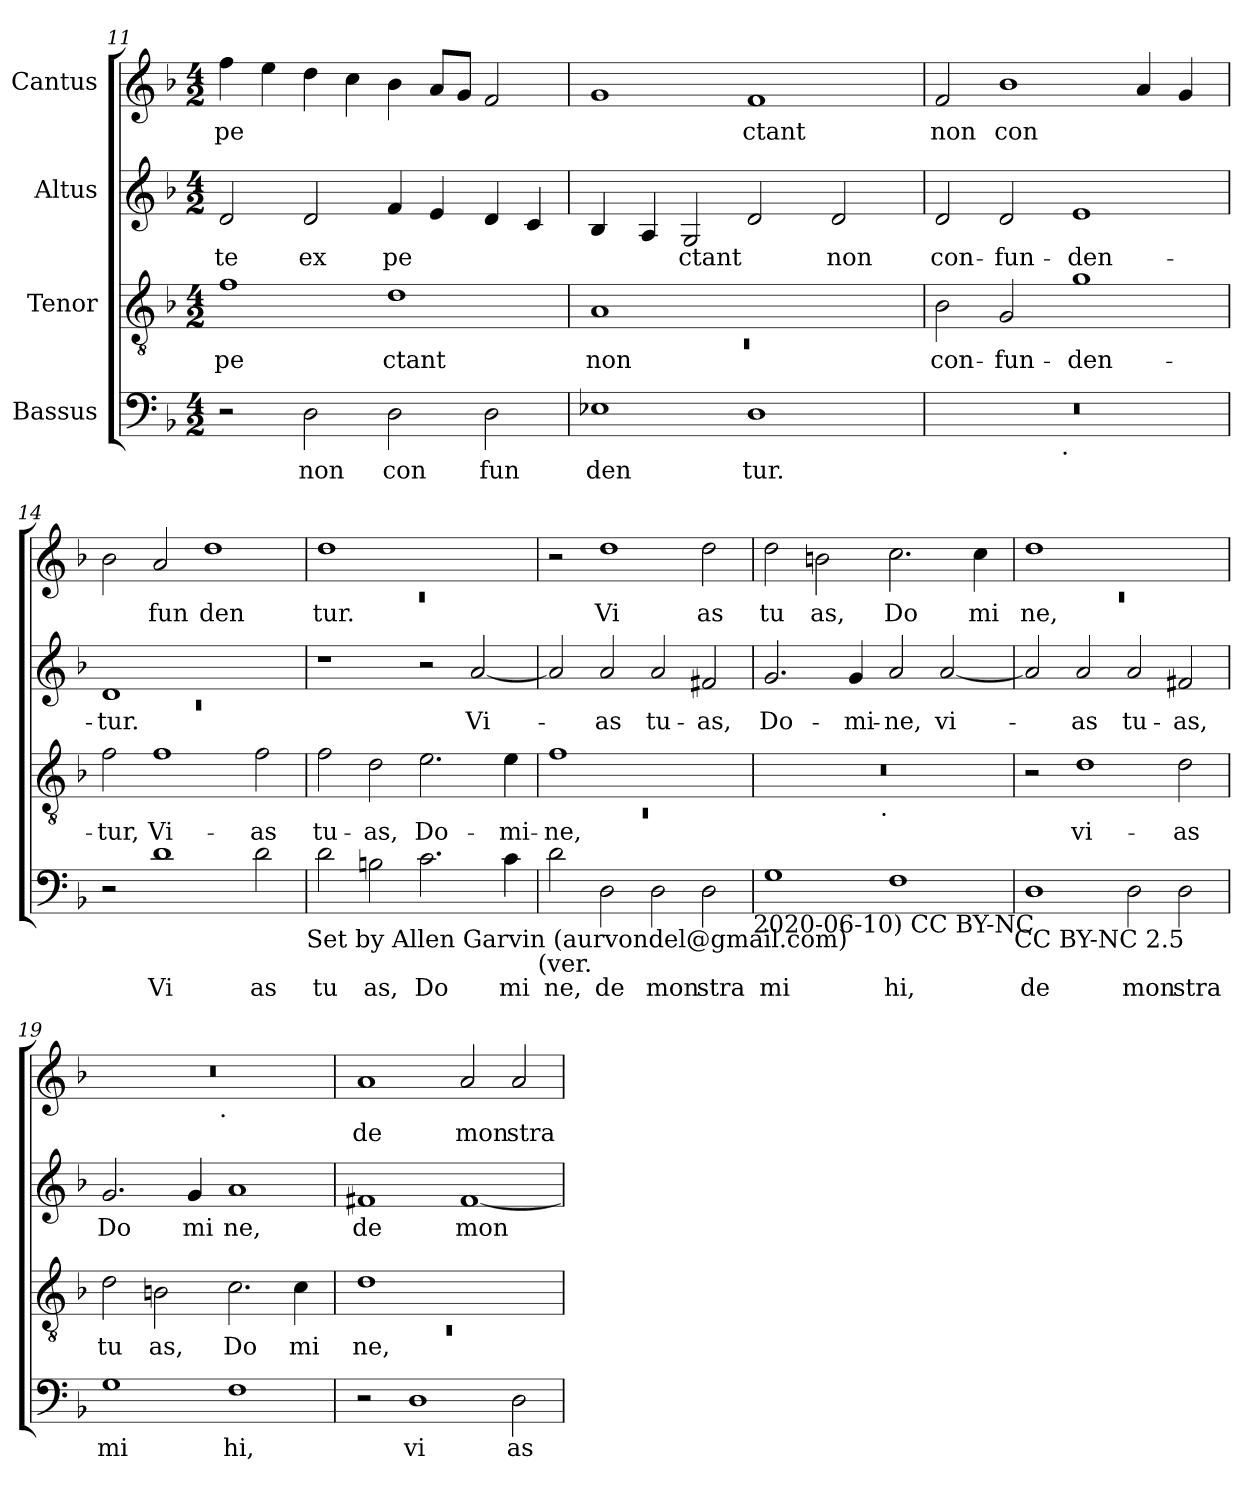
**kern	**text	**kern	**text	**kern	**text	**kern	**text
*part4	*part4	*part3	*part3	*part2	*part2	*part1	*part1
*staff4	*staff4	*staff3	*staff3	*staff2	*staff2	*staff1	*staff1
*I"Bassus	*	*I"Tenor	*	*I"Altus	*	*I"Cantus	*
*clefF4	*	*clefGv2	*	*clefG2	*	*clefG2	*
*k[b-]	*	*k[b-]	*	*k[b-]	*	*k[b-]	*
*F:	*	*F:	*	*F:	*	*F:	*
*M4/2	*	*M4/2	*	*M4/2	*	*M4/2	*
=11	=11	=11	=11	=11	=11	=11	=11
!	!	!	!LO:LY:b	!	!LO:LY:b	!	!LO:LY:b
2r	.	1f	pe	2d/	te	4ff\	pe
.	.	.	.	.	.	4ee\	.
!	!LO:LY:b	!	!	!	!LO:LY:b	!	!
2D\	non	.	.	2d/	ex	4dd\	.
.	.	.	.	.	.	4cc\	.
!	!LO:LY:b	!	!LO:LY:b	!	!LO:LY:b	!	!
2D\	con	1d	ctant	4f/	pe	4b-\	.
.	.	.	.	4e/	.	8a/L	.
.	.	.	.	.	.	8g/J	.
!	!LO:LY:b	!	!	!	!	!	!
2D\	fun	.	.	4d/	.	2f/	.
.	.	.	.	4c/	.	.	.
!!LO:LB:g=z
=12	=12	=12	=12	=12	=12	=12	=12
*	*	*^	*	*	*	*	*
!	!LO:LY:b	!	!LO:N:vis=1	!LO:LY:b	!	!	!	!
*	*	*	*^	*	*	*	*	*
1E-X	den	8..ryy	0rC	1A	non	4B-/	.	1g	.
.	.	1ryy	.	.	.	.	.	.	.
.	.	.	.	.	.	4A/	.	.	.
!	!	!	!	!	!	!	!LO:LY:b	!	!
.	.	.	.	.	.	2G/	ctant	.	.
!	!LO:LY:b	!	!	!	!	!	!	!	!LO:LY:b
1D	tur.	.	.	1ryy	.	2d/	.	1f	ctant
.	.	2ryy	.	.	.	.	.	.	.
!	!	!	!	!	!	!	!LO:LY:b	!	!
.	.	.	.	.	.	2d/	non	.	.
.	.	4ryy	.	.	.	.	.	.	.
.	.	32ryy	.	.	.	.	.	.	.
*	*	*v	*v	*v	*	*	*	*	*
=13	=13	=13	=13	=13	=13	=13	=13
!	!	!	!LO:LY:b	!	!LO:LY:b	!	!LO:LY:b
*^	*	*	*	*	*	*	*
0r	2ryy	.	2B-\	con-	2d/	con-	2f/	non
!	!	!	!	!LO:LY:b	!	!LO:LY:b	!	!LO:LY:b
.	4...ryy	.	2G/	-fun-	2d/	-fun-	1b-	con
!	!LO:TX:b:t=.	!	!	!	!	!	!	!
.	1ryy	.	.	.	.	.	.	.
!	!	!	!	!LO:LY:b	!	!LO:LY:b	!	!
.	.	.	1g	-den-	1e	-den-	.	.
.	.	.	.	.	.	.	4a/	.
.	.	.	.	.	.	.	4g/	.
.	32ryy	.	.	.	.	.	.	.
=14	=14	=14	=14	=14	=14	=14	=14	=14
*	*	*	*	*	*^	*	*	*
!	!	!	!	!LO:LY:b	!	!LO:N:vis=1	!LO:LY:b	!	!
*v	*v	*	*	*	*	*	*	*	*
2r	.	2f\	-tur,	1d	0rc	-tur.	2b-\	.
!	!LO:LY:b	!	!LO:LY:b	!	!	!	!	!LO:LY:b
1d	Vi	1f	Vi-	.	.	.	2a/	fun
!	!	!	!	!	!	!	!	!LO:LY:b
.	.	.	.	1ryy	.	.	1dd	den
!	!LO:LY:b	!	!LO:LY:b	!	!	!	!	!
2d\	as	2f\	-as	.	.	.	.	.
*	*	*	*	*v	*v	*	*	*
!LO:TX:b:t=Set by Allen Garvin (aurvondel@gmail.com)	!	!	!	!	!	!	!
=15	=15	=15	=15	=15	=15	=15	=15
*	*	*	*	*	*	*^	*
!	!LO:LY:b	!	!LO:LY:b	!	!	!	!LO:N:vis=1	!LO:LY:b
2d\	tu	2f\	tu-	1r	.	1dd	0rc	tur.
!	!LO:LY:b	!	!LO:LY:b	!	!	!	!	!
2Bn\	as,	2d\	-as,	.	.	.	.	.
!	!LO:LY:b	!	!LO:LY:b	!	!	!	!	!
2.c\	Do	2.e\	Do-	2r	.	1ryy	.	.
!	!	!	!	!	!LO:LY:b	!	!	!
.	.	.	.	[<2a/	Vi-	.	.	.
!	!LO:LY:b	!	!LO:LY:b	!	!	!	!	!
4c\	mi	4e\	-mi-	.	.	.	.	.
*	*	*	*	*	*	*v	*v	*
!LO:TX:b:t=(ver.	!	!	!	!	!	!	!
=16	=16	=16	=16	=16	=16	=16	=16
*	*	*^	*	*	*	*	*
!	!LO:LY:b	!	!LO:N:vis=1	!LO:LY:b	!	!	!	!
2d\	ne,	1f	0rC	-ne,	2a/]	.	2r	.
!	!LO:LY:b	!	!	!	!	!LO:LY:b	!	!LO:LY:b
2D\	de	.	.	.	2a/	-as	1dd	Vi
!	!LO:LY:b	!	!	!	!	!LO:LY:b	!	!
2D\	mon	1ryy	.	.	2a/	tu-	.	.
!	!LO:LY:b	!	!	!	!	!LO:LY:b	!	!LO:LY:b
2D\	stra	.	.	.	2f#X/	-as,	2dd\	as
!LO:TX:b:t=2020-06-10) CC BY-NC	!	!	!	!	!	!	!	!
=17	=17	=17	=17	=17	=17	=17	=17	=17
!	!LO:LY:b	!	!	!	!	!LO:LY:b	!	!LO:LY:b
1G	mi	0r	2ryy	.	2.g/	Do-	2dd\	tu
!	!	!	!	!	!	!	!	!LO:LY:b
.	.	.	4...ryy	.	.	.	2bn\	as,
!	!	!	!	!	!	!LO:LY:b	!	!
.	.	.	.	.	4g/	-mi-	.	.
!	!	!	!LO:TX:b:t=.	!	!	!	!	!
.	.	.	1ryy	.	.	.	.	.
!	!LO:LY:b	!	!	!	!	!LO:LY:b	!	!LO:LY:b
1F	hi,	.	.	.	2a/	-ne,	2.cc\	Do
!	!	!	!	!	!	!LO:LY:b	!	!
.	.	.	.	.	[<2a/	vi-	.	.
!	!	!	!	!	!	!	!	!LO:LY:b
.	.	.	.	.	.	.	4cc\	mi
.	.	.	32ryy	.	.	.	.	.
!LO:TX:b:t=CC BY-NC 2.5	!	!	!	!	!	!	!	!
=18	=18	=18	=18	=18	=18	=18	=18	=18
*	*	*	*	*	*	*	*^	*
!	!LO:LY:b	!	!	!	!	!	!	!LO:N:vis=1	!LO:LY:b
*	*	*v	*v	*	*	*	*	*	*
1D	de	2r	.	2a/]	.	1dd	0rc	ne,
!	!	!	!LO:LY:b	!	!LO:LY:b	!	!	!
.	.	1d	vi-	2a/	-as	.	.	.
!	!LO:LY:b	!	!	!	!LO:LY:b	!	!	!
2D\	mon	.	.	2a/	tu-	1ryy	.	.
!	!LO:LY:b	!	!LO:LY:b	!	!LO:LY:b	!	!	!
2D\	stra	2d\	-as	2f#X/	-as,	.	.	.
!!LO:PB:g=z	!!
=19	=19	=19	=19	=19	=19	=19	=19	=19
!	!LO:LY:b	!	!LO:LY:b	!	!LO:LY:b	!	!	!
1G	mi	2d\	tu	2.g/	Do	0r	2ryy	.
!	!	!	!LO:LY:b	!	!	!	!	!
.	.	2Bn\	as,	.	.	.	4...ryy	.
!	!	!	!	!	!LO:LY:b	!	!	!
.	.	.	.	4g/	mi	.	.	.
!	!	!	!	!	!	!	!LO:TX:b:t=.	!
.	.	.	.	.	.	.	1ryy	.
!	!LO:LY:b	!	!LO:LY:b	!	!LO:LY:b	!	!	!
1F	hi,	2.c\	Do	1a	ne,	.	.	.
!	!	!	!LO:LY:b	!	!	!	!	!
.	.	4c\	mi	.	.	.	.	.
.	.	.	.	.	.	.	32ryy	.
=20	=20	=20	=20	=20	=20	=20	=20	=20
*	*	*^	*	*	*	*	*	*
!	!	!	!LO:N:vis=1	!LO:LY:b	!	!LO:LY:b	!	!	!LO:LY:b
*	*	*	*	*	*	*	*v	*v	*
2r	.	1d	0rC	ne,	1f#X	de	1a	de
!	!LO:LY:b	!	!	!	!	!	!	!
1D	vi	.	.	.	.	.	.	.
!	!	!	!	!	!	!LO:LY:b	!	!LO:LY:b
.	.	1ryy	.	.	[<1f#	mon	2a/	mon
!	!LO:LY:b	!	!	!	!	!	!	!LO:LY:b
2D\	as	.	.	.	.	.	2a/	stra
*	*	*v	*v	*	*	*	*	*
=	=	=	=	=	=	=	=
*-	*-	*-	*-	*-	*-	*-	*-
